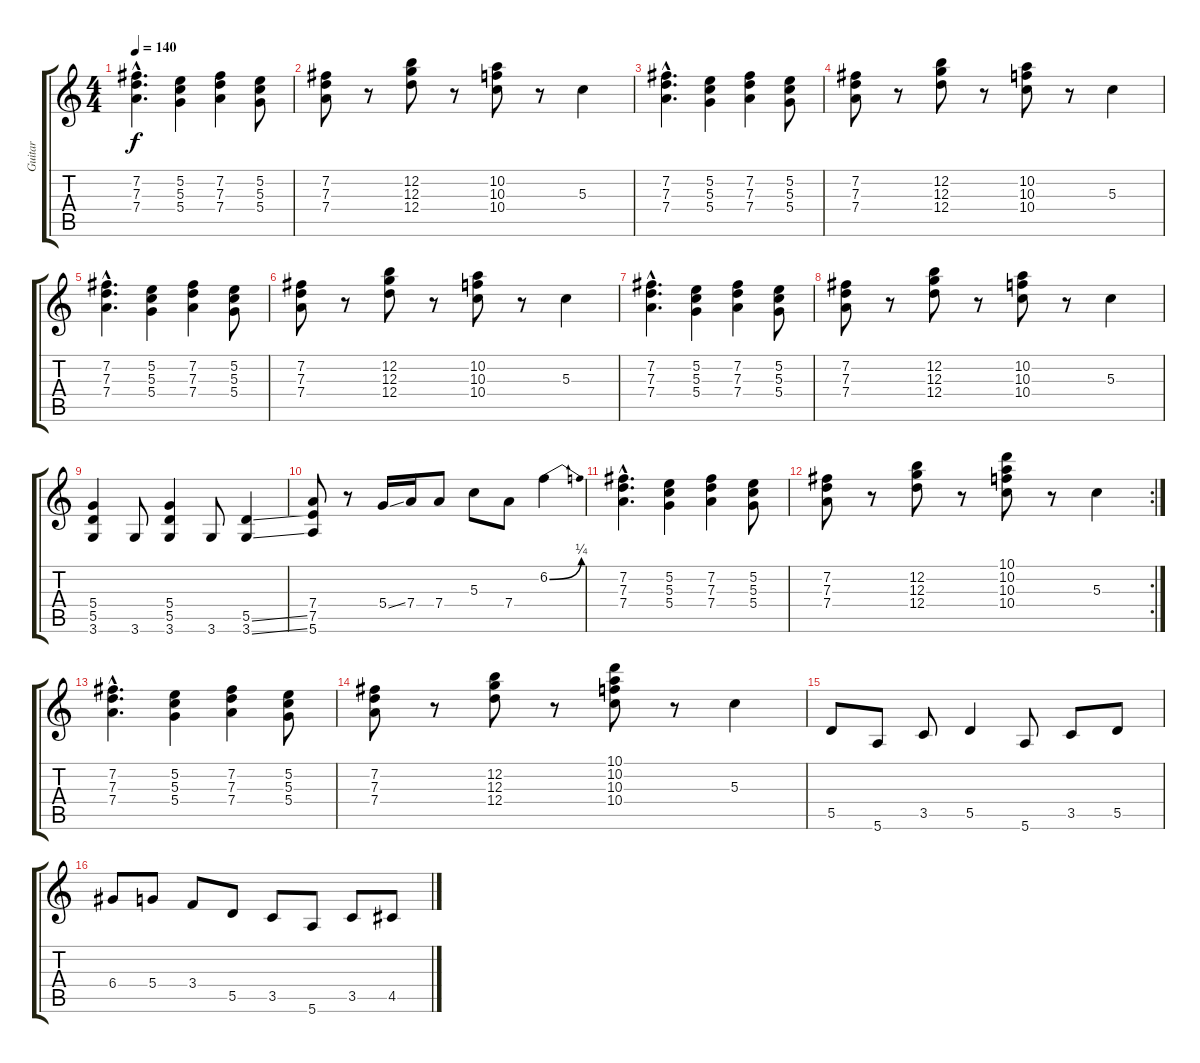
\track ("Guitar" "Guitar") {instrument overdrivenguitar}
\staff {score tabs}
\tuning (E4 B3 G3 D3 A2 E2) {hide}
\ts (4 4)
\tempo 140
\clef g2
\ks c
(7.2{hac} 7.3{hac} 7.4{hac}).4{d dy f} (5.2 5.3 5.4).4 (7.2 7.3 7.4).4 (5.2 5.3 5.4).8 |
(7.2 7.3 7.4).8 r.8 (12.2 12.3 12.4).8 r.8 (10.2 10.3 10.4).8 r.8 5.3.4 |
(7.2{hac} 7.3{hac} 7.4{hac}).4{d} (5.2 5.3 5.4).4 (7.2 7.3 7.4).4 (5.2 5.3 5.4).8 |
(7.2 7.3 7.4).8 r.8 (12.2 12.3 12.4).8 r.8 (10.2 10.3 10.4).8 r.8 5.3.4 |
(7.2{hac} 7.3{hac} 7.4{hac}).4{d} (5.2 5.3 5.4).4 (7.2 7.3 7.4).4 (5.2 5.3 5.4).8 |
(7.2 7.3 7.4).8 r.8 (12.2 12.3 12.4).8 r.8 (10.2 10.3 10.4).8 r.8 5.3.4 |
(7.2{hac} 7.3{hac} 7.4{hac}).4{d} (5.2 5.3 5.4).4 (7.2 7.3 7.4).4 (5.2 5.3 5.4).8 |
(7.2 7.3 7.4).8 r.8 (12.2 12.3 12.4).8 r.8 (10.2 10.3 10.4).8 r.8 5.3.4 |
(5.4 5.5 3.6).4 3.6.8 (5.4 5.5 3.6).4 3.6.8 (5.5{ss} 3.6{ss}).4 |
(7.4 7.5 5.6).8 r.8 5.4{ss}.16 7.4.16 7.4.8 5.3.8 7.4.8 6.2{be (bend 0 0 60 1)}.4 |
(7.2{hac} 7.3{hac} 7.4{hac}).4{d} (5.2 5.3 5.4).4 (7.2 7.3 7.4).4 (5.2 5.3 5.4).8 |
\rc 2
(7.2 7.3 7.4).8 r.8 (12.2 12.3 12.4).8 r.8 (10.1 10.2 10.3 10.4).8 r.8 5.3.4 |
(7.2{hac} 7.3{hac} 7.4{hac}).4{d} (5.2 5.3 5.4).4 (7.2 7.3 7.4).4 (5.2 5.3 5.4).8 |
(7.2 7.3 7.4).8 r.8 (12.2 12.3 12.4).8 r.8 (10.1 10.2 10.3 10.4).8 r.8 5.3.4 |
5.5.8 5.6.8 3.5.8 5.5.4 5.6.8 3.5.8 5.5.8 |
6.4.8 5.4.8 3.4.8 5.5.8 3.5.8 5.6.8 3.5.8 4.5.8
